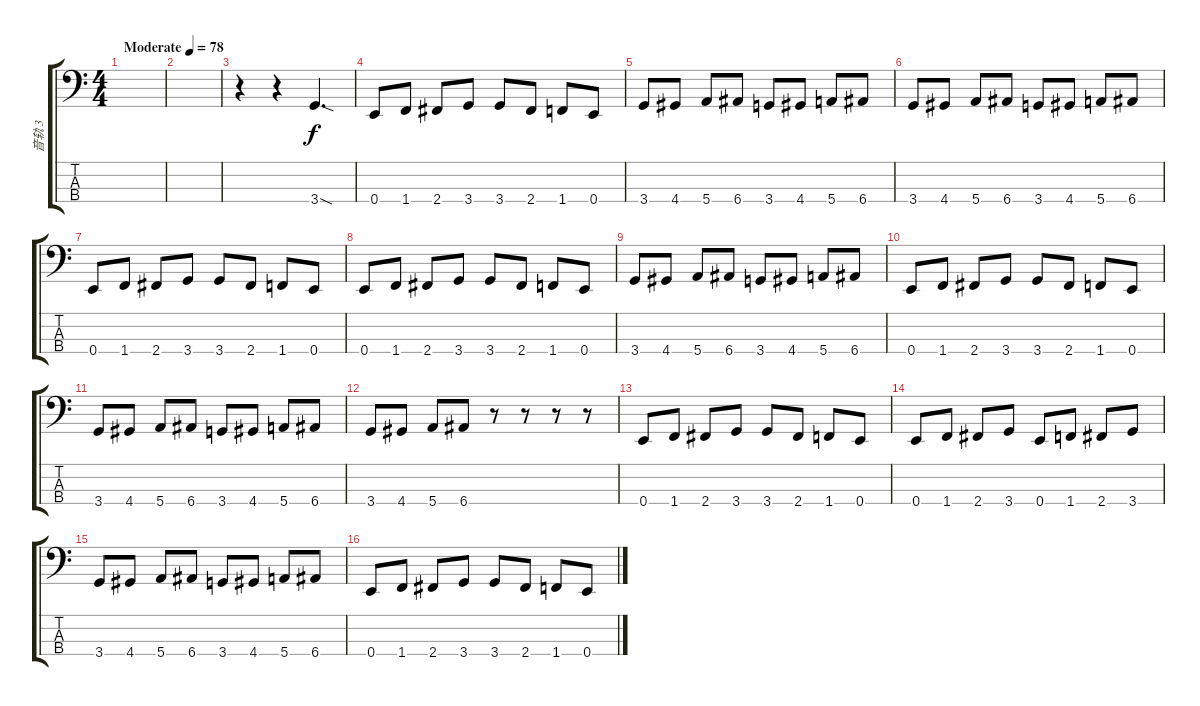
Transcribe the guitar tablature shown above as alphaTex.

\track ("音轨 3" "音轨 3") {instrument slapbass2}
\staff {score tabs}
\tuning (G2 D2 A1 E1) {hide}
\ts (4 4)
\tempo (78 "Moderate")
\clef f4
\ks c
|
|
r.4 r.4 3.4{sod}.4{d} |
0.4.8{dy f} 1.4.8 2.4.8 3.4.8 3.4.8 2.4.8 1.4.8 0.4.8 |
3.4.8 4.4.8 5.4.8 6.4.8 3.4.8 4.4.8 5.4.8 6.4.8 |
3.4.8 4.4.8 5.4.8 6.4.8 3.4.8 4.4.8 5.4.8 6.4.8 |
0.4.8 1.4.8 2.4.8 3.4.8 3.4.8 2.4.8 1.4.8 0.4.8 |
0.4.8 1.4.8 2.4.8 3.4.8 3.4.8 2.4.8 1.4.8 0.4.8 |
3.4.8 4.4.8 5.4.8 6.4.8 3.4.8 4.4.8 5.4.8 6.4.8 |
0.4.8 1.4.8 2.4.8 3.4.8 3.4.8 2.4.8 1.4.8 0.4.8 |
3.4.8 4.4.8 5.4.8 6.4.8 3.4.8 4.4.8 5.4.8 6.4.8 |
3.4.8 4.4.8 5.4.8 6.4.8 r.8 r.8 r.8 r.8 |
0.4.8 1.4.8 2.4.8{txt ""} 3.4.8 3.4.8 2.4.8 1.4.8 0.4.8 |
0.4.8 1.4.8 2.4.8 3.4.8 0.4.8 1.4.8 2.4.8 3.4.8 |
3.4.8 4.4.8 5.4.8 6.4.8 3.4.8 4.4.8 5.4.8 6.4.8 |
0.4.8 1.4.8 2.4.8 3.4.8 3.4.8 2.4.8 1.4.8 0.4.8
